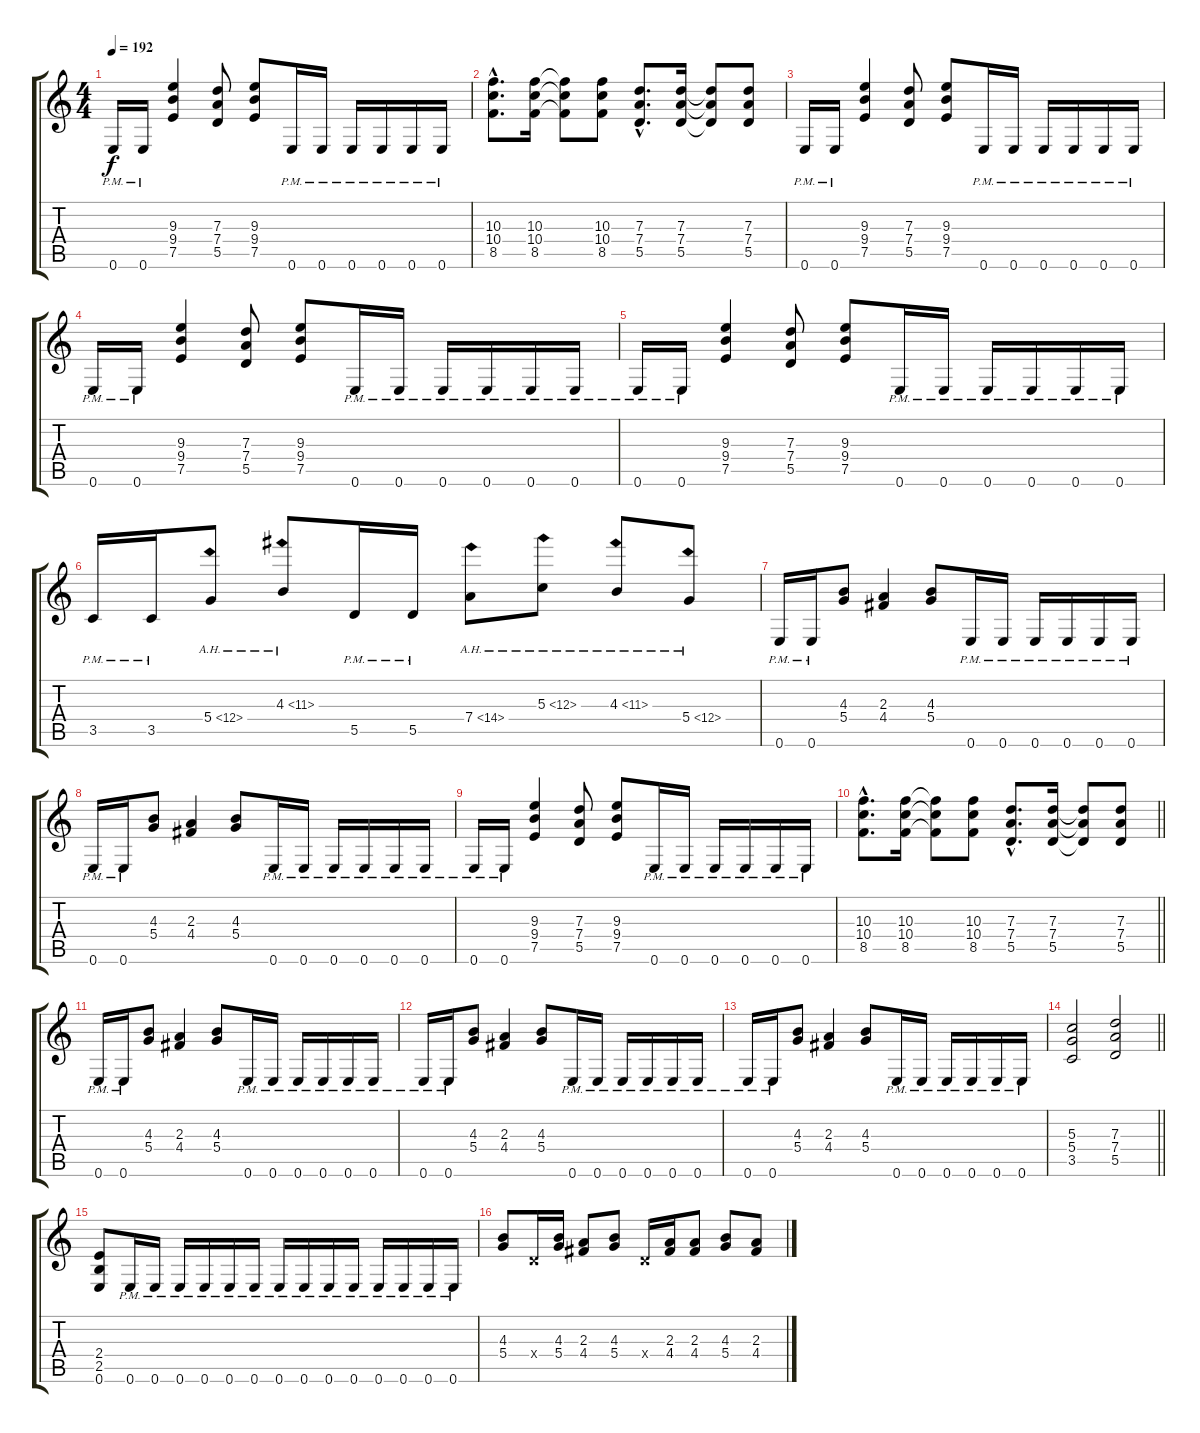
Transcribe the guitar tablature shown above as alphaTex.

\track "" {instrument distortionguitar}
\staff {score tabs}
\tuning (E4 B3 G3 D3 A2 E2) {hide}
\ts (4 4)
\tempo 192
\clef g2
\ks c
0.6{pm}.16{dy f} 0.6{pm}.16 (9.3 9.4 7.5).4 (7.3 7.4 5.5).8 (9.3 9.4 7.5).8 0.6{pm}.16 0.6{pm}.16 0.6{pm}.16 0.6{pm}.16 0.6{pm}.16 0.6{pm}.16 |
(10.3{hac} 10.4{hac} 8.5{hac}).8{d} (10.3 10.4 8.5).16 (10.3{t} 10.4{t} 8.5{t}).8 (10.3 10.4 8.5).8 (7.3{hac} 7.4{hac} 5.5{hac}).8{d} (7.3 7.4 5.5).16 (7.3{t} 7.4{t} 5.5{t}).8 (7.3 7.4 5.5).8 |
0.6{pm}.16 0.6{pm}.16 (9.3 9.4 7.5).4 (7.3 7.4 5.5).8 (9.3 9.4 7.5).8 0.6{pm}.16 0.6{pm}.16 0.6{pm}.16 0.6{pm}.16 0.6{pm}.16 0.6{pm}.16 |
0.6{pm}.16 0.6{pm}.16 (9.3 9.4 7.5).4 (7.3 7.4 5.5).8 (9.3 9.4 7.5).8 0.6{pm}.16 0.6{pm}.16 0.6{pm}.16 0.6{pm}.16 0.6{pm}.16 0.6{pm}.16 |
0.6{pm}.16 0.6{pm}.16 (9.3 9.4 7.5).4 (7.3 7.4 5.5).8 (9.3 9.4 7.5).8 0.6{pm}.16 0.6{pm}.16 0.6{pm}.16 0.6{pm}.16 0.6{pm}.16 0.6{pm}.16 |
3.5{pm}.16 3.5{pm}.16 5.4{ah 7}.8 4.3{ah 7}.8 5.5{pm}.16 5.5{pm}.16 7.4{ah 7}.8 5.3{ah 7}.8 4.3{ah 7}.8 5.4{ah 7}.8 |
0.6{pm}.16 0.6{pm}.16 (4.3 5.4).8 (2.3 4.4).4 (4.3 5.4).8 0.6{pm}.16 0.6{pm}.16 0.6{pm}.16 0.6{pm}.16 0.6{pm}.16 0.6{pm}.16 |
0.6{pm}.16 0.6{pm}.16 (4.3 5.4).8 (2.3 4.4).4 (4.3 5.4).8 0.6{pm}.16 0.6{pm}.16 0.6{pm}.16 0.6{pm}.16 0.6{pm}.16 0.6{pm}.16 |
0.6{pm}.16 0.6{pm}.16 (9.3 9.4 7.5).4 (7.3 7.4 5.5).8 (9.3 9.4 7.5).8 0.6{pm}.16 0.6{pm}.16 0.6{pm}.16 0.6{pm}.16 0.6{pm}.16 0.6{pm}.16 |
\barLineRight lightlight
(10.3{hac} 10.4{hac} 8.5{hac}).8{d} (10.3 10.4 8.5).16 (10.3{t} 10.4{t} 8.5{t}).8 (10.3 10.4 8.5).8 (7.3{hac} 7.4{hac} 5.5{hac}).8{d} (7.3 7.4 5.5).16 (7.3{t} 7.4{t} 5.5{t}).8 (7.3 7.4 5.5).8 |
0.6{pm}.16 0.6{pm}.16 (4.3 5.4).8 (2.3 4.4).4 (4.3 5.4).8 0.6{pm}.16 0.6{pm}.16 0.6{pm}.16 0.6{pm}.16 0.6{pm}.16 0.6{pm}.16 |
0.6{pm}.16 0.6{pm}.16 (4.3 5.4).8 (2.3 4.4).4 (4.3 5.4).8 0.6{pm}.16 0.6{pm}.16 0.6{pm}.16 0.6{pm}.16 0.6{pm}.16 0.6{pm}.16 |
0.6{pm}.16 0.6{pm}.16 (4.3 5.4).8 (2.3 4.4).4 (4.3 5.4).8 0.6{pm}.16 0.6{pm}.16 0.6{pm}.16 0.6{pm}.16 0.6{pm}.16 0.6{pm}.16 |
\barLineRight lightlight
(5.3 5.4 3.5).2 (7.3 7.4 5.5).2 |
(2.4 2.5 0.6).8 0.6{pm}.16 0.6{pm}.16 0.6{pm}.16 0.6{pm}.16 0.6{pm}.16 0.6{pm}.16 0.6{pm}.16 0.6{pm}.16 0.6{pm}.16 0.6{pm}.16 0.6{pm}.16 0.6{pm}.16 0.6{pm}.16 0.6{pm}.16 |
(4.3 5.4).8 0.4{x}.16 (4.3 5.4).16 (2.3 4.4).8 (4.3 5.4).8 0.4{x}.16 (2.3 4.4).16 (2.3 4.4).8 (4.3 5.4).8 (2.3 4.4).8
